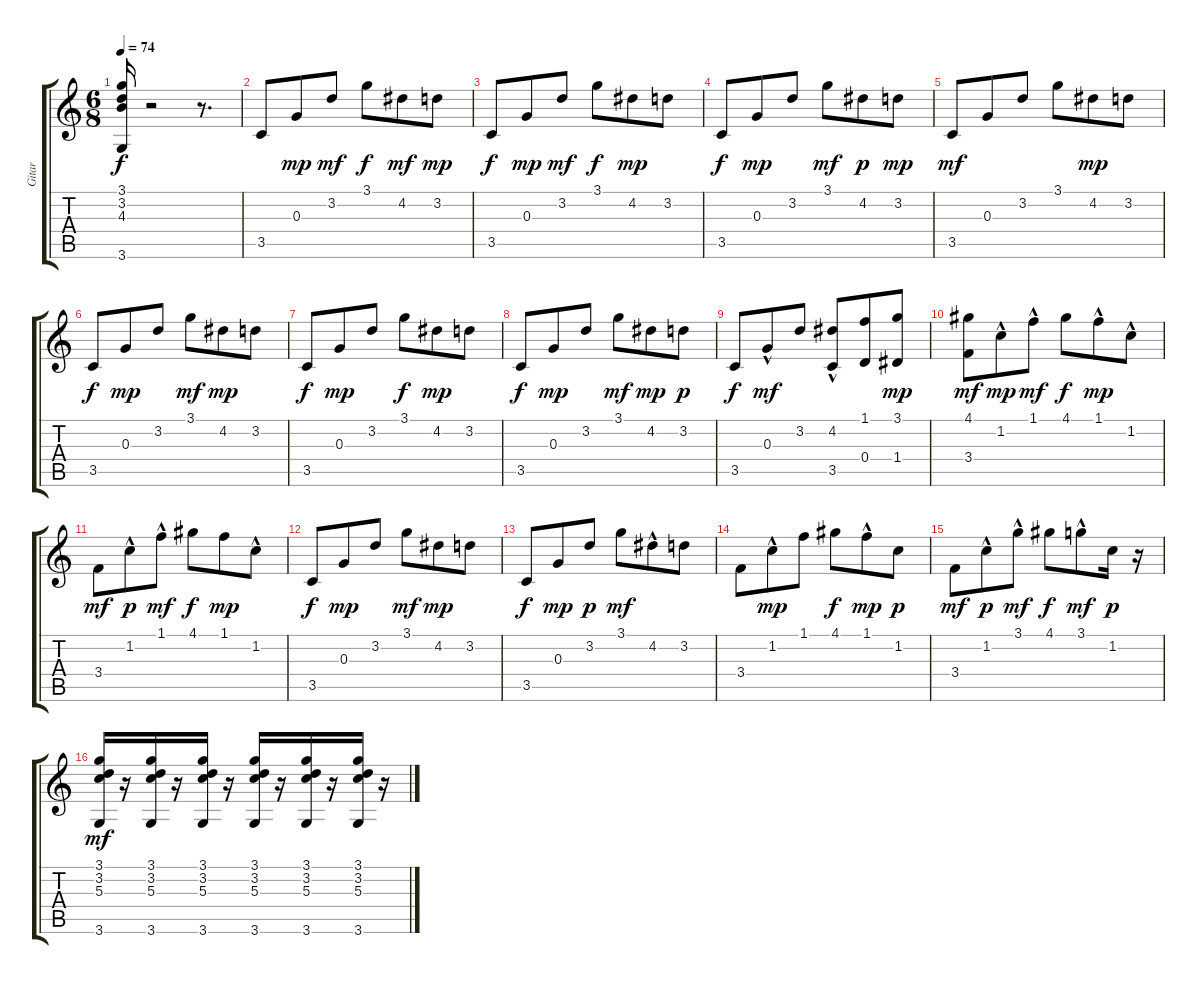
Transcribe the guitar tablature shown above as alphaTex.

\track ("Gitar" "Gitar") {instrument acousticguitarsteel}
\staff {score tabs}
\tuning (E4 B3 G3 D3 A2 E2) {hide}
\ts (6 8)
\tempo 74
\clef g2
\ks c
(3.1 3.2 4.3 3.6).16{dy f} r.2 r.8{d} |
3.5.8 0.3.8{dy mp} 3.2.8{dy mf} 3.1.8{dy f} 4.2.8{dy mf} 3.2.8{dy mp} |
3.5.8{dy f} 0.3.8{dy mp} 3.2.8{dy mf} 3.1.8{dy f} 4.2.8{dy mp} 3.2.8 |
3.5.8{dy f} 0.3.8{dy mp} 3.2.8 3.1.8{dy mf} 4.2.8{dy p} 3.2.8{dy mp} |
3.5.8{dy mf} 0.3.8 3.2.8 3.1.8 4.2.8{dy mp} 3.2.8 |
3.5.8{dy f} 0.3.8{dy mp} 3.2.8 3.1.8{dy mf} 4.2.8{dy mp} 3.2.8 |
3.5.8{dy f} 0.3.8{dy mp} 3.2.8 3.1.8{dy f} 4.2.8{dy mp} 3.2.8 |
3.5.8{dy f} 0.3.8{dy mp} 3.2.8 3.1.8{dy mf} 4.2.8{dy mp} 3.2.8{dy p} |
3.5.8{dy f} 0.3{hac}.8{dy mf} 3.2.8 (4.2 3.5{hac}).8 (1.1 0.4).8 (3.1 1.4).8{dy mp} |
(4.1 3.4).8{dy mf} 1.2{hac}.8{dy mp} 1.1{hac}.8{dy mf} 4.1.8{dy f} 1.1{hac}.8{dy mp} 1.2{hac}.8 |
3.4.8{dy mf} 1.2{hac}.8{dy p} 1.1{hac}.8{dy mf} 4.1.8{dy f} 1.1.8{dy mp} 1.2{hac}.8 |
3.5.8{dy f} 0.3.8{dy mp} 3.2.8 3.1.8{dy mf} 4.2.8{dy mp} 3.2.8 |
3.5.8{dy f} 0.3.8{dy mp} 3.2.8{dy p} 3.1.8{dy mf} 4.2{hac}.8 3.2.8 |
3.4.8 1.2{hac}.8{dy mp} 1.1.8 4.1.8{dy f} 1.1{hac}.8{dy mp} 1.2.8{dy p} |
3.4.8{dy mf} 1.2{hac}.8{dy p} 3.1{hac}.8{dy mf} 4.1.8{dy f} 3.1{hac}.8{dy mf} 1.2.16{dy p} r.16 |
(3.1 3.2 5.3 3.6).16{dy mf} r.16 (3.1 3.2 5.3 3.6).16 r.16 (3.1 3.2 5.3 3.6).16 r.16 (3.1 3.2 5.3 3.6).16 r.16 (3.1 3.2 5.3 3.6).16 r.16 (3.1 3.2 5.3 3.6).16 r.16
